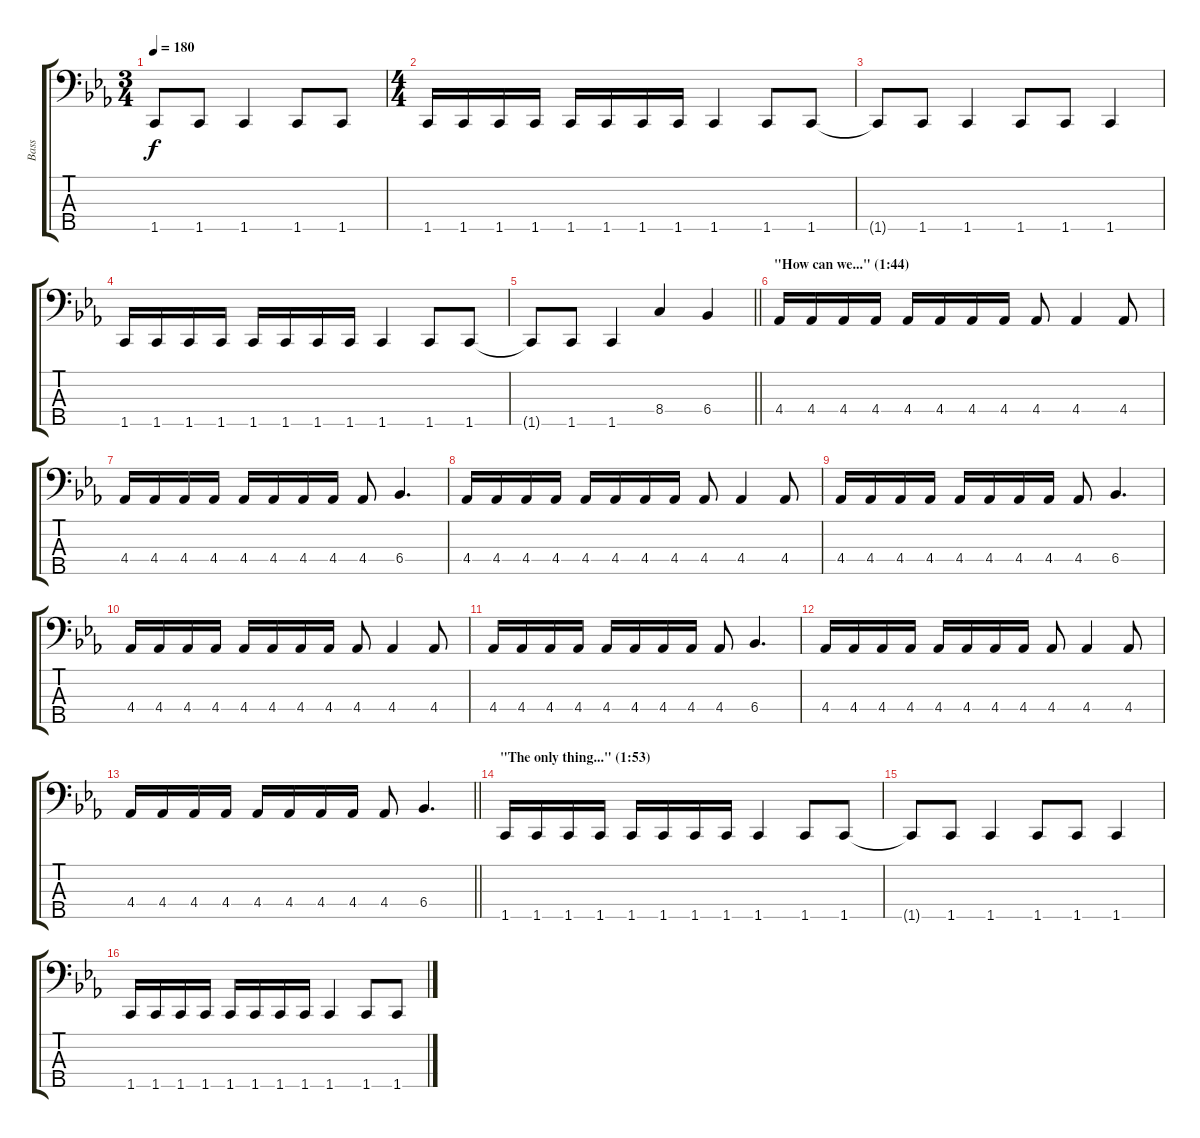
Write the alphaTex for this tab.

\track ("Bass" "Bass") {instrument electricbassfinger}
\staff {score tabs}
\tuning (G2 D2 A1 E1 B0) {hide}
\ts (3 4)
\tempo 180
\clef f4
\ks cminor
1.5{t}.8{dy f} 1.5.8 1.5.4 1.5.8 1.5.8 |
\ts (4 4)
1.5.16 1.5.16 1.5.16 1.5.16 1.5.16 1.5.16 1.5.16 1.5.16 1.5.4 1.5.8 1.5.8 |
1.5{t}.8 1.5.8 1.5.4 1.5.8 1.5.8 1.5.4 |
1.5.16 1.5.16 1.5.16 1.5.16 1.5.16 1.5.16 1.5.16 1.5.16 1.5.4 1.5.8 1.5.8 |
\barLineRight lightlight
1.5{t}.8 1.5.8 1.5.4 8.4.4 6.4.4 |
\section ("" "\"How can we...\" (1:44)")
4.4.16 4.4.16 4.4.16 4.4.16 4.4.16 4.4.16 4.4.16 4.4.16 4.4.8 4.4.4 4.4.8 |
4.4.16 4.4.16 4.4.16 4.4.16 4.4.16 4.4.16 4.4.16 4.4.16 4.4.8 6.4.4{d} |
4.4.16 4.4.16 4.4.16 4.4.16 4.4.16 4.4.16 4.4.16 4.4.16 4.4.8 4.4.4 4.4.8 |
4.4.16 4.4.16 4.4.16 4.4.16 4.4.16 4.4.16 4.4.16 4.4.16 4.4.8 6.4.4{d} |
4.4.16 4.4.16 4.4.16 4.4.16 4.4.16 4.4.16 4.4.16 4.4.16 4.4.8 4.4.4 4.4.8 |
4.4.16 4.4.16 4.4.16 4.4.16 4.4.16 4.4.16 4.4.16 4.4.16 4.4.8 6.4.4{d} |
4.4.16 4.4.16 4.4.16 4.4.16 4.4.16 4.4.16 4.4.16 4.4.16 4.4.8 4.4.4 4.4.8 |
\barLineRight lightlight
4.4.16 4.4.16 4.4.16 4.4.16 4.4.16 4.4.16 4.4.16 4.4.16 4.4.8 6.4.4{d} |
\section ("" "\"The only thing...\" (1:53)")
1.5.16 1.5.16 1.5.16 1.5.16 1.5.16 1.5.16 1.5.16 1.5.16 1.5.4 1.5.8 1.5.8 |
1.5{t}.8 1.5.8 1.5.4 1.5.8 1.5.8 1.5.4 |
1.5.16 1.5.16 1.5.16 1.5.16 1.5.16 1.5.16 1.5.16 1.5.16 1.5.4 1.5.8 1.5.8
